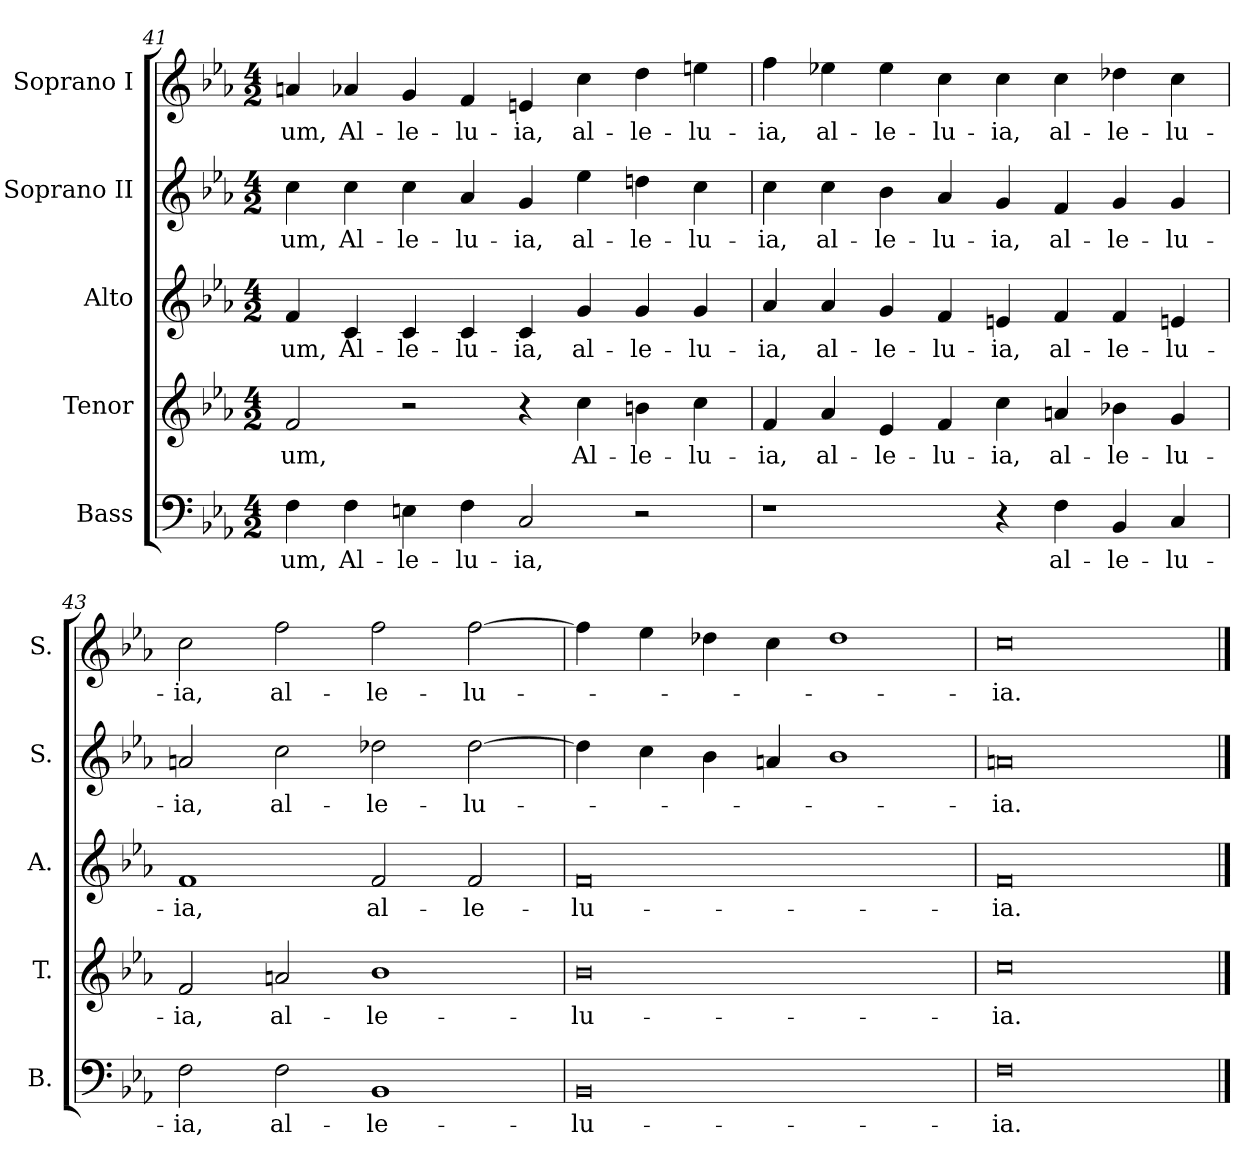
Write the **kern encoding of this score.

**kern	**text	**kern	**text	**kern	**text	**kern	**text	**kern	**text
*part5	*part5	*part4	*part4	*part3	*part3	*part2	*part2	*part1	*part1
*staff5	*staff5	*staff4	*staff4	*staff3	*staff3	*staff2	*staff2	*staff1	*staff1
*I"Bass	*	*I"Tenor	*	*I"Alto	*	*I"Soprano II	*	*I"Soprano I	*
*I'B.	*	*I'T.	*	*I'A.	*	*I'S.	*	*I'S.	*
*clefF4	*	*clefG2	*	*clefG2	*	*clefG2	*	*clefG2	*
*	*	*ITrd7c12	*	*	*	*	*	*	*
*k[b-e-a-]	*	*k[b-e-a-]	*	*k[b-e-a-]	*	*k[b-e-a-]	*	*k[b-e-a-]	*
*c:	*	*c:	*	*c:	*	*c:	*	*c:	*
*M4/2	*	*M4/2	*	*M4/2	*	*M4/2	*	*M4/2	*
=41	=41	=41	=41	=41	=41	=41	=41	=41	=41
!	!LO:LY:b:color=#000000	!	!	!	!	!	!	!	!
!	!	!	!LO:LY:b:color=#000000	!	!	!	!	!	!
!	!	!	!	!	!LO:LY:b:color=#000000	!	!	!	!
!	!	!	!	!	!	!	!LO:LY:b:color=#000000	!	!
!	!	!	!	!	!	!	!	!	!LO:LY:b:color=#000000
4Fi\	-um,	2Fi/	-um,	4fi/	-um,	4cci\	-um,	4ani/	-um,
!	!LO:LY:b:color=#000000	!	!	!	!	!	!	!	!
!	!	!	!	!	!LO:LY:b:color=#000000	!	!	!	!
!	!	!	!	!	!	!	!LO:LY:b:color=#000000	!	!
!	!	!	!	!	!	!	!	!	!LO:LY:b:color=#000000
4Fi\	Al-	.	.	4ci/	Al-	4cci\	Al-	4a-Xi/	Al-
!	!LO:LY:b:color=#000000	!	!	!	!	!	!	!	!
!	!	!	!	!	!LO:LY:b:color=#000000	!	!	!	!
!	!	!	!	!	!	!	!LO:LY:b:color=#000000	!	!
!	!	!	!	!	!	!	!	!	!LO:LY:b:color=#000000
4Eni\	-le-	2r	.	4ci/	-le-	4cci\	-le-	4gi/	-le-
!	!LO:LY:b:color=#000000	!	!	!	!	!	!	!	!
!	!	!	!	!	!LO:LY:b:color=#000000	!	!	!	!
!	!	!	!	!	!	!	!LO:LY:b:color=#000000	!	!
!	!	!	!	!	!	!	!	!	!LO:LY:b:color=#000000
4Fi\	-lu-	.	.	4ci/	-lu-	4a-i/	-lu-	4fi/	-lu-
!	!LO:LY:b:color=#000000	!	!	!	!	!	!	!	!
!	!	!	!	!	!LO:LY:b:color=#000000	!	!	!	!
!	!	!	!	!	!	!	!LO:LY:b:color=#000000	!	!
!	!	!	!	!	!	!	!	!	!LO:LY:b:color=#000000
2Ci/	-ia,	4r	.	4ci/	-ia,	4gi/	-ia,	4eni/	-ia,
!	!	!	!LO:LY:b:color=#000000	!	!	!	!	!	!
!	!	!	!	!	!LO:LY:b:color=#000000	!	!	!	!
!	!	!	!	!	!	!	!LO:LY:b:color=#000000	!	!
!	!	!	!	!	!	!	!	!	!LO:LY:b:color=#000000
.	.	4ci\	Al-	4gi/	al-	4ee-i\	al-	4cci\	al-
!	!	!	!LO:LY:b:color=#000000	!	!	!	!	!	!
!	!	!	!	!	!LO:LY:b:color=#000000	!	!	!	!
!	!	!	!	!	!	!	!LO:LY:b:color=#000000	!	!
!	!	!	!	!	!	!	!	!	!LO:LY:b:color=#000000
2r	.	4Bni\	-le-	4gi/	-le-	4ddni\	-le-	4ddi\	-le-
!	!	!	!LO:LY:b:color=#000000	!	!	!	!	!	!
!	!	!	!	!	!LO:LY:b:color=#000000	!	!	!	!
!	!	!	!	!	!	!	!LO:LY:b:color=#000000	!	!
!	!	!	!	!	!	!	!	!	!LO:LY:b:color=#000000
.	.	4ci\	-lu-	4gi/	-lu-	4cci\	-lu-	4eeni\	-lu-
=42	=42	=42	=42	=42	=42	=42	=42	=42	=42
!	!	!	!LO:LY:b:color=#000000	!	!	!	!	!	!
!	!	!	!	!	!LO:LY:b:color=#000000	!	!	!	!
!	!	!	!	!	!	!	!LO:LY:b:color=#000000	!	!
!	!	!	!	!	!	!	!	!	!LO:LY:b:color=#000000
1r	.	4Fi/	-ia,	4a-i/	-ia,	4cci\	-ia,	4ffi\	-ia,
!	!	!	!LO:LY:b:color=#000000	!	!	!	!	!	!
!	!	!	!	!	!LO:LY:b:color=#000000	!	!	!	!
!	!	!	!	!	!	!	!LO:LY:b:color=#000000	!	!
!	!	!	!	!	!	!	!	!	!LO:LY:b:color=#000000
.	.	4A-i/	al-	4a-i/	al-	4cci\	al-	4ee-Xi\	al-
!	!	!	!LO:LY:b:color=#000000	!	!	!	!	!	!
!	!	!	!	!	!LO:LY:b:color=#000000	!	!	!	!
!	!	!	!	!	!	!	!LO:LY:b:color=#000000	!	!
!	!	!	!	!	!	!	!	!	!LO:LY:b:color=#000000
.	.	4E-i/	-le-	4gi/	-le-	4b-i\	-le-	4ee-i\	-le-
!	!	!	!LO:LY:b:color=#000000	!	!	!	!	!	!
!	!	!	!	!	!LO:LY:b:color=#000000	!	!	!	!
!	!	!	!	!	!	!	!LO:LY:b:color=#000000	!	!
!	!	!	!	!	!	!	!	!	!LO:LY:b:color=#000000
.	.	4Fi/	-lu-	4fi/	-lu-	4a-i/	-lu-	4cci\	-lu-
!	!	!	!LO:LY:b:color=#000000	!	!	!	!	!	!
!	!	!	!	!	!LO:LY:b:color=#000000	!	!	!	!
!	!	!	!	!	!	!	!LO:LY:b:color=#000000	!	!
!	!	!	!	!	!	!	!	!	!LO:LY:b:color=#000000
4r	.	4ci\	-ia,	4eni/	-ia,	4gi/	-ia,	4cci\	-ia,
!	!LO:LY:b:color=#000000	!	!	!	!	!	!	!	!
!	!	!	!LO:LY:b:color=#000000	!	!	!	!	!	!
!	!	!	!	!	!LO:LY:b:color=#000000	!	!	!	!
!	!	!	!	!	!	!	!LO:LY:b:color=#000000	!	!
!	!	!	!	!	!	!	!	!	!LO:LY:b:color=#000000
4Fi\	al-	4Ani/	al-	4fi/	al-	4fi/	al-	4cci\	al-
!	!LO:LY:b:color=#000000	!	!	!	!	!	!	!	!
!	!	!	!LO:LY:b:color=#000000	!	!	!	!	!	!
!	!	!	!	!	!LO:LY:b:color=#000000	!	!	!	!
!	!	!	!	!	!	!	!LO:LY:b:color=#000000	!	!
!	!	!	!	!	!	!	!	!	!LO:LY:b:color=#000000
4BB-i/	-le-	4B-Xi\	-le-	4fi/	-le-	4gi/	-le-	4dd-Xi\	-le-
!	!LO:LY:b:color=#000000	!	!	!	!	!	!	!	!
!	!	!	!LO:LY:b:color=#000000	!	!	!	!	!	!
!	!	!	!	!	!LO:LY:b:color=#000000	!	!	!	!
!	!	!	!	!	!	!	!LO:LY:b:color=#000000	!	!
!	!	!	!	!	!	!	!	!	!LO:LY:b:color=#000000
4Ci/	-lu-	4Gi/	-lu-	4eni/	-lu-	4gi/	-lu-	4cci\	-lu-
!!LO:LB:g=z
=43	=43	=43	=43	=43	=43	=43	=43	=43	=43
!	!LO:LY:b:color=#000000	!	!	!	!	!	!	!	!
!	!	!	!LO:LY:b:color=#000000	!	!	!	!	!	!
!	!	!	!	!	!LO:LY:b:color=#000000	!	!	!	!
!	!	!	!	!	!	!	!LO:LY:b:color=#000000	!	!
!	!	!	!	!	!	!	!	!	!LO:LY:b:color=#000000
2Fi\	-ia,	2Fi/	-ia,	1fi	-ia,	2ani/	-ia,	2cci\	-ia,
!	!LO:LY:b:color=#000000	!	!	!	!	!	!	!	!
!	!	!	!LO:LY:b:color=#000000	!	!	!	!	!	!
!	!	!	!	!	!	!	!LO:LY:b:color=#000000	!	!
!	!	!	!	!	!	!	!	!	!LO:LY:b:color=#000000
2Fi\	al-	2Ani/	al-	.	.	2cci\	al-	2ffi\	al-
!	!LO:LY:b:color=#000000	!	!	!	!	!	!	!	!
!	!	!	!LO:LY:b:color=#000000	!	!	!	!	!	!
!	!	!	!	!	!LO:LY:b:color=#000000	!	!	!	!
!	!	!	!	!	!	!	!LO:LY:b:color=#000000	!	!
!	!	!	!	!	!	!	!	!	!LO:LY:b:color=#000000
1BB-i	-le-	1B-i	-le-	2fi/	al-	2dd-Xi\	-le-	2ffi\	-le-
!	!	!	!	!	!LO:LY:b:color=#000000	!	!	!	!
!	!	!	!	!	!	!	!LO:LY:b:color=#000000	!	!
!	!	!	!	!	!	!	!	!	!LO:LY:b:color=#000000
.	.	.	.	2fi/	-le-	[>2dd-i\	-lu-	[>2ffi\	-lu-
=44	=44	=44	=44	=44	=44	=44	=44	=44	=44
!	!LO:LY:b:color=#000000	!	!	!	!	!	!	!	!
!	!	!	!LO:LY:b:color=#000000	!	!	!	!	!	!
!	!	!	!	!	!LO:LY:b:color=#000000	!	!	!	!
0BB-i	-lu-	0B-i	-lu-	0fi	-lu-	4dd-i\]	.	4ffi\]	.
.	.	.	.	.	.	4cci\	.	4ee-i\	.
.	.	.	.	.	.	4b-i\	.	4dd-Xi\	.
.	.	.	.	.	.	4ani/	.	4cci\	.
.	.	.	.	.	.	1b-i	.	1dd-i	.
=45	=45	=45	=45	=45	=45	=45	=45	=45	=45
!	!LO:LY:b:color=#000000	!	!	!	!	!	!	!	!
!	!	!	!LO:LY:b:color=#000000	!	!	!	!	!	!
!	!	!	!	!	!LO:LY:b:color=#000000	!	!	!	!
!	!	!	!	!	!	!	!LO:LY:b:color=#000000	!	!
!	!	!	!	!	!	!	!	!	!LO:LY:b:color=#000000
0Fi	-ia.	0ci	-ia.	0fi	-ia.	0ani	-ia.	0cci	-ia.
==	==	==	==	==	==	==	==	==	==
*-	*-	*-	*-	*-	*-	*-	*-	*-	*-
